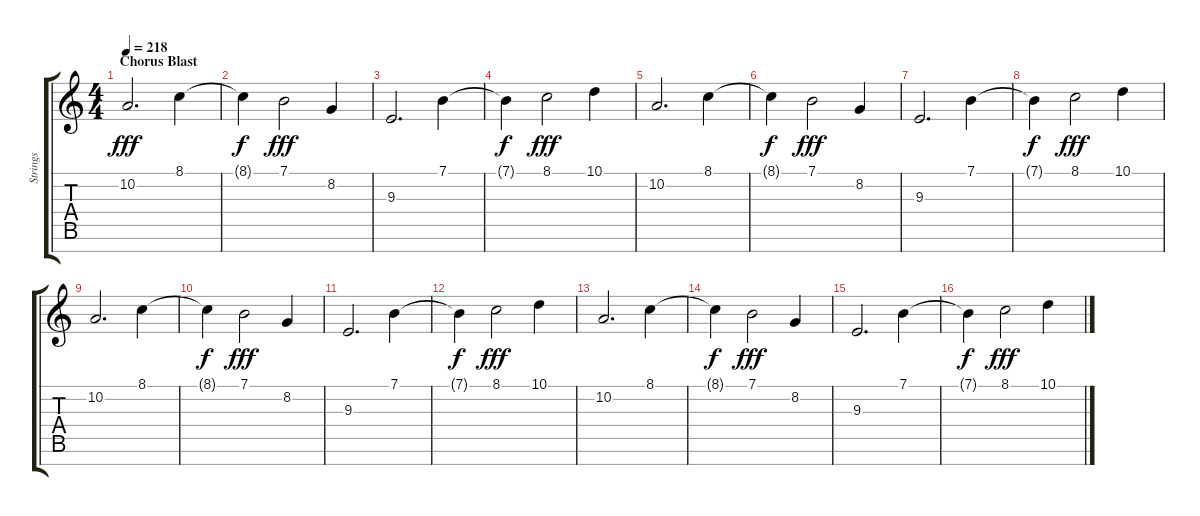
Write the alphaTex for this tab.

\track ("Strings" "Strings") {instrument stringensemble1}
\staff {score tabs}
\tuning (E4 B3 G3 D3 A2 E2 B1) {hide}
\ts (4 4)
\section ("" "Chorus Blast")
\tempo 218
\clef g2
\ks c
10.2.2{d dy fff} 8.1.4 |
8.1{t}.4{dy f} 7.1.2{dy fff} 8.2.4 |
9.3.2{d} 7.1.4 |
7.1{t}.4{dy f} 8.1.2{dy fff} 10.1.4 |
10.2.2{d} 8.1.4 |
8.1{t}.4{dy f} 7.1.2{dy fff} 8.2.4 |
9.3.2{d} 7.1.4 |
7.1{t}.4{dy f} 8.1.2{dy fff} 10.1.4 |
10.2.2{d} 8.1.4 |
8.1{t}.4{dy f} 7.1.2{dy fff} 8.2.4 |
9.3.2{d} 7.1.4 |
7.1{t}.4{dy f} 8.1.2{dy fff} 10.1.4 |
10.2.2{d} 8.1.4 |
8.1{t}.4{dy f} 7.1.2{dy fff} 8.2.4 |
9.3.2{d} 7.1.4 |
7.1{t}.4{dy f} 8.1.2{dy fff} 10.1.4
